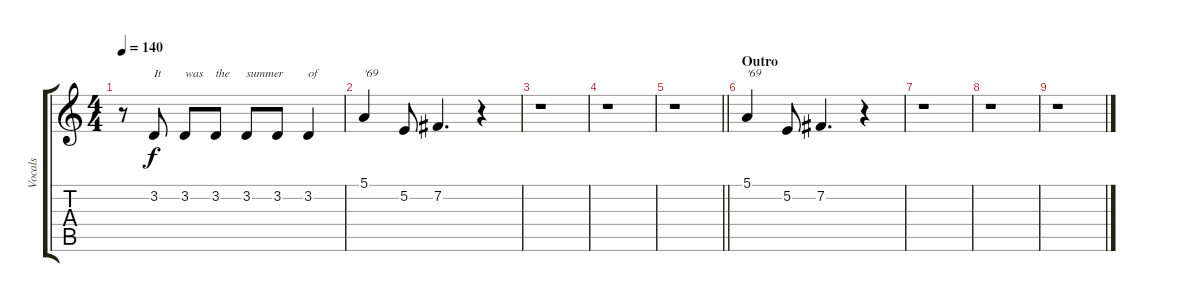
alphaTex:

\track ("Vocals" "Vocals") {instrument altosax}
\staff {score tabs}
\tuning (E4 B3 G3 D3 A2 E2) {hide}
\ts (4 4)
\tempo 140
\clef g2
\ks c
r.8{dy f} 3.2.8{txt "It"} 3.2.8{txt "was"} 3.2.8{txt "the"} 3.2.8{txt "summer"} 3.2.8 3.2.4{txt "of"} |
5.1.4{txt "'69"} 5.2.8 7.2.4{d} r.4 |
r.1 |
r.1 |
\barLineRight lightlight
r.1 |
\section ("" "Outro")
5.1.4{txt "'69" volume 0} 5.2.8 7.2.4{d} r.4 |
r.1 |
r.1 |
r.1
